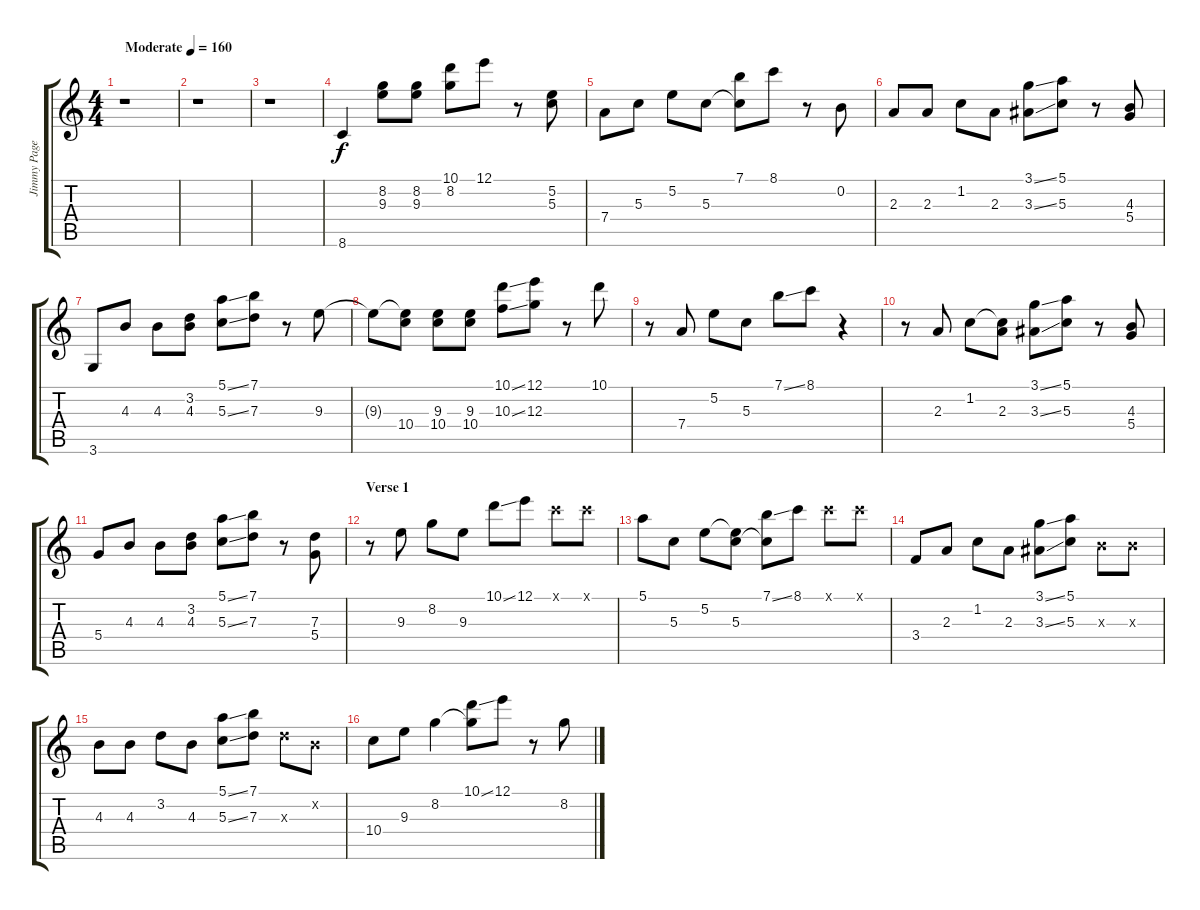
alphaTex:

\track ("Jimmy Page - Rhythm Guitar" "Jimmy Page") {instrument electricguitarclean}
\staff {score tabs}
\tuning (E4 B3 G3 D3 A2 E2) {hide}
\ts (4 4)
\tempo (160 "Moderate")
\clef g2
\ks c
r.1{dy f instrument electricguitarclean} |
r.1 |
r.1 |
8.6.4 (8.2 9.3).8 (8.2 9.3).8 (10.1 8.2).8 12.1.8 r.8 (5.2 5.3).8 |
7.4.8 5.3.8 5.2.8 5.3.8 (7.1 5.3{t}).8 8.1.8 r.8 0.2.8 |
2.3.8 2.3.8 1.2.8 2.3.8 (3.1{ss} 3.3{ss}).8 (5.1 5.3).8 r.8 (4.3 5.4).8 |
3.6.8 4.3.8 4.3.8 (3.2 4.3).8 (5.1{ss} 5.3{ss}).8 (7.1 7.3).8 r.8 9.3.8 |
9.3{t}.8 (9.3{t} 10.4).8 (9.3 10.4).8 (9.3 10.4).8 (10.1{ss} 10.3{ss}).8 (12.1 12.3).8 r.8 10.1.8 |
r.8 7.4.8 5.2.8 5.3.8 7.1{ss}.8 8.1.8 r.4 |
r.8 2.3.8 1.2.8 (1.2{t} 2.3).8 (3.1{ss} 3.3{ss}).8 (5.1 5.3).8 r.8 (4.3 5.4).8 |
5.4.8 4.3.8 4.3.8 (3.2 4.3).8 (5.1{ss} 5.3{ss}).8 (7.1 7.3).8 r.8 (7.3 5.4).8 |
\section ("" "Verse 1")
r.8 9.3.8 8.2.8 9.3.8 10.1{ss}.8 12.1.8 8.1{x}.8 8.1{x}.8 |
5.1.8 5.3.8 5.2.8 (5.2{t} 5.3).8 (7.1{ss} 5.3{t}).8 8.1.8 8.1{x}.8 8.1{x}.8 |
3.4.8 2.3.8 1.2.8 2.3.8 (3.1{ss} 3.3{ss}).8 (5.1 5.3).8 4.3{x}.8 4.3{x}.8 |
4.3.8 4.3.8 3.2.8 4.3.8 (5.1{ss} 5.3{ss}).8 (7.1 7.3).8 7.3{x}.8 0.2{x}.8 |
10.4.8 9.3.8 8.2.4 (10.1{ss} 8.2{t}).8 12.1.8 r.8 8.2.8
